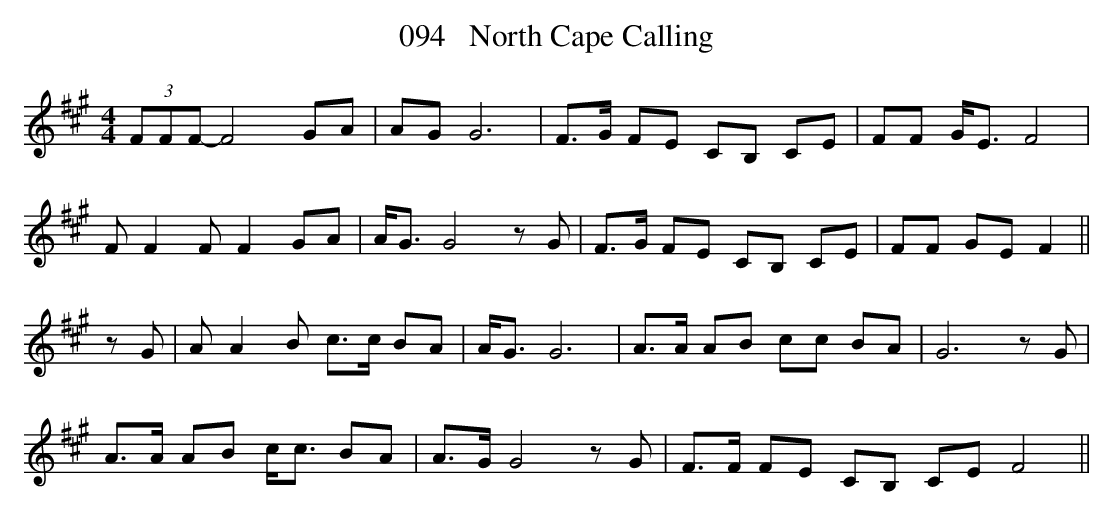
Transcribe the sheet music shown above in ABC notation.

X:1
T:094   North Cape Calling
M:4/4
K:A
(3FFF-F4 GA|AG G6|F>G FE CB, CE|FF G<E F4|
F F2 F F2 GA|A<G G4 z G|F>G FE CB, CE|FF GE F2||
z G|A A2 B c>c BA|A<G G6|A>A AB cc BA|G6 z G|
A>A AB c<c BA|A>G G4 z G|F>F FE CB, CE F4 ||
